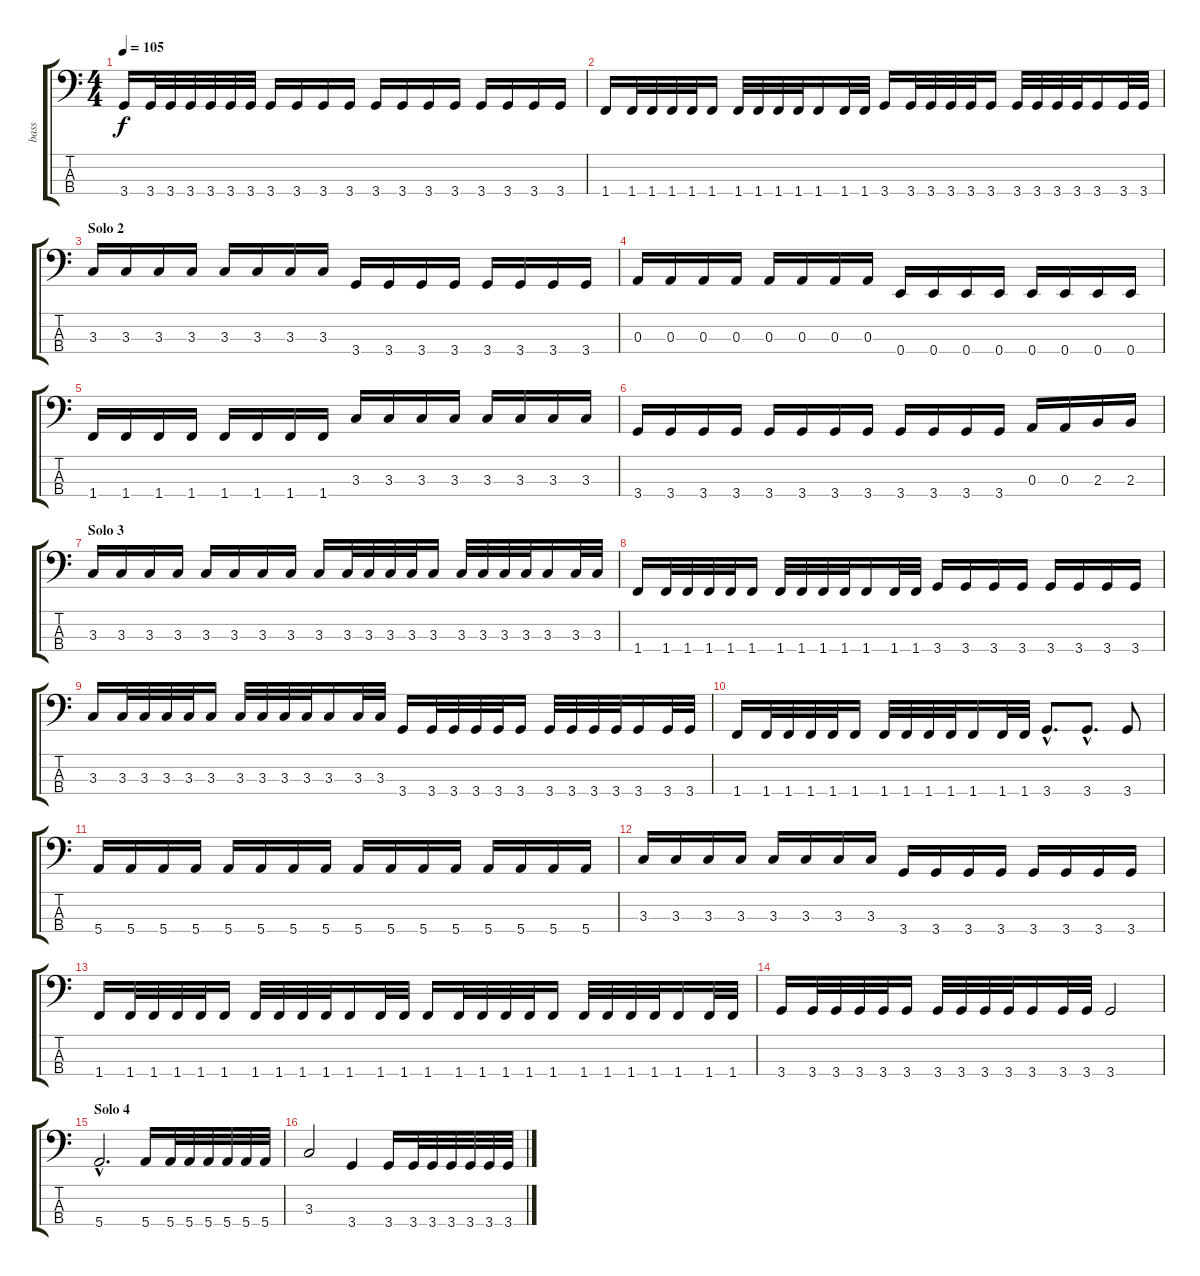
\track ("bass" "bass") {instrument electricbassfinger}
\staff {score tabs}
\tuning (G2 D2 A1 E1) {hide}
\ts (4 4)
\tempo 105
\clef f4
\ks c
3.4.16{dy f} 3.4.32 3.4.32 3.4.32 3.4.32 3.4.32 3.4.32 3.4.16 3.4.16 3.4.16 3.4.16 3.4.16 3.4.16 3.4.16 3.4.16 3.4.16 3.4.16 3.4.16 3.4.16 |
1.4.16 1.4.32 1.4.32 1.4.32 1.4.32 1.4.16 1.4.32 1.4.32 1.4.32 1.4.32 1.4.16 1.4.32 1.4.32 3.4.16 3.4.32 3.4.32 3.4.32 3.4.32 3.4.16 3.4.32 3.4.32 3.4.32 3.4.32 3.4.16 3.4.32 3.4.32 |
\section ("" "Solo 2")
3.3.16 3.3.16 3.3.16 3.3.16 3.3.16 3.3.16 3.3.16 3.3.16 3.4.16 3.4.16 3.4.16 3.4.16 3.4.16 3.4.16 3.4.16 3.4.16 |
0.3.16 0.3.16 0.3.16 0.3.16 0.3.16 0.3.16 0.3.16 0.3.16 0.4.16 0.4.16 0.4.16 0.4.16 0.4.16 0.4.16 0.4.16 0.4.16 |
1.4.16 1.4.16 1.4.16 1.4.16 1.4.16 1.4.16 1.4.16 1.4.16 3.3.16 3.3.16 3.3.16 3.3.16 3.3.16 3.3.16 3.3.16 3.3.16 |
3.4.16 3.4.16 3.4.16 3.4.16 3.4.16 3.4.16 3.4.16 3.4.16 3.4.16 3.4.16 3.4.16 3.4.16 0.3.16 0.3.16 2.3.16 2.3.16 |
\section ("" "Solo 3")
3.3.16 3.3.16 3.3.16 3.3.16 3.3.16 3.3.16 3.3.16 3.3.16 3.3.16 3.3.32 3.3.32 3.3.32 3.3.32 3.3.16 3.3.32 3.3.32 3.3.32 3.3.32 3.3.16 3.3.32 3.3.32 |
1.4.16 1.4.32 1.4.32 1.4.32 1.4.32 1.4.16 1.4.32 1.4.32 1.4.32 1.4.32 1.4.16 1.4.32 1.4.32 3.4.16 3.4.16 3.4.16 3.4.16 3.4.16 3.4.16 3.4.16 3.4.16 |
3.3.16 3.3.32 3.3.32 3.3.32 3.3.32 3.3.16 3.3.32 3.3.32 3.3.32 3.3.32 3.3.16 3.3.32 3.3.32 3.4.16 3.4.32 3.4.32 3.4.32 3.4.32 3.4.16 3.4.32 3.4.32 3.4.32 3.4.32 3.4.16 3.4.32 3.4.32 |
1.4.16 1.4.32 1.4.32 1.4.32 1.4.32 1.4.16 1.4.32 1.4.32 1.4.32 1.4.32 1.4.16 1.4.32 1.4.32 3.4{hac}.8{d} 3.4{hac}.8{d} 3.4.8 |
5.4.16 5.4.16 5.4.16 5.4.16 5.4.16 5.4.16 5.4.16 5.4.16 5.4.16 5.4.16 5.4.16 5.4.16 5.4.16 5.4.16 5.4.16 5.4.16 |
3.3.16 3.3.16 3.3.16 3.3.16 3.3.16 3.3.16 3.3.16 3.3.16 3.4.16 3.4.16 3.4.16 3.4.16 3.4.16 3.4.16 3.4.16 3.4.16 |
1.4.16 1.4.32 1.4.32 1.4.32 1.4.32 1.4.16 1.4.32 1.4.32 1.4.32 1.4.32 1.4.16 1.4.32 1.4.32 1.4.16 1.4.32 1.4.32 1.4.32 1.4.32 1.4.16 1.4.32 1.4.32 1.4.32 1.4.32 1.4.16 1.4.32 1.4.32 |
3.4.16 3.4.32 3.4.32 3.4.32 3.4.32 3.4.16 3.4.32 3.4.32 3.4.32 3.4.32 3.4.16 3.4.32 3.4.32 3.4.2 |
\section ("" "Solo 4")
5.4{hac}.2{d} 5.4.16 5.4.32 5.4.32 5.4.32 5.4.32 5.4.32 5.4.32 |
3.3.2 3.4.4 3.4.16 3.4.32 3.4.32 3.4.32 3.4.32 3.4.32 3.4.32
